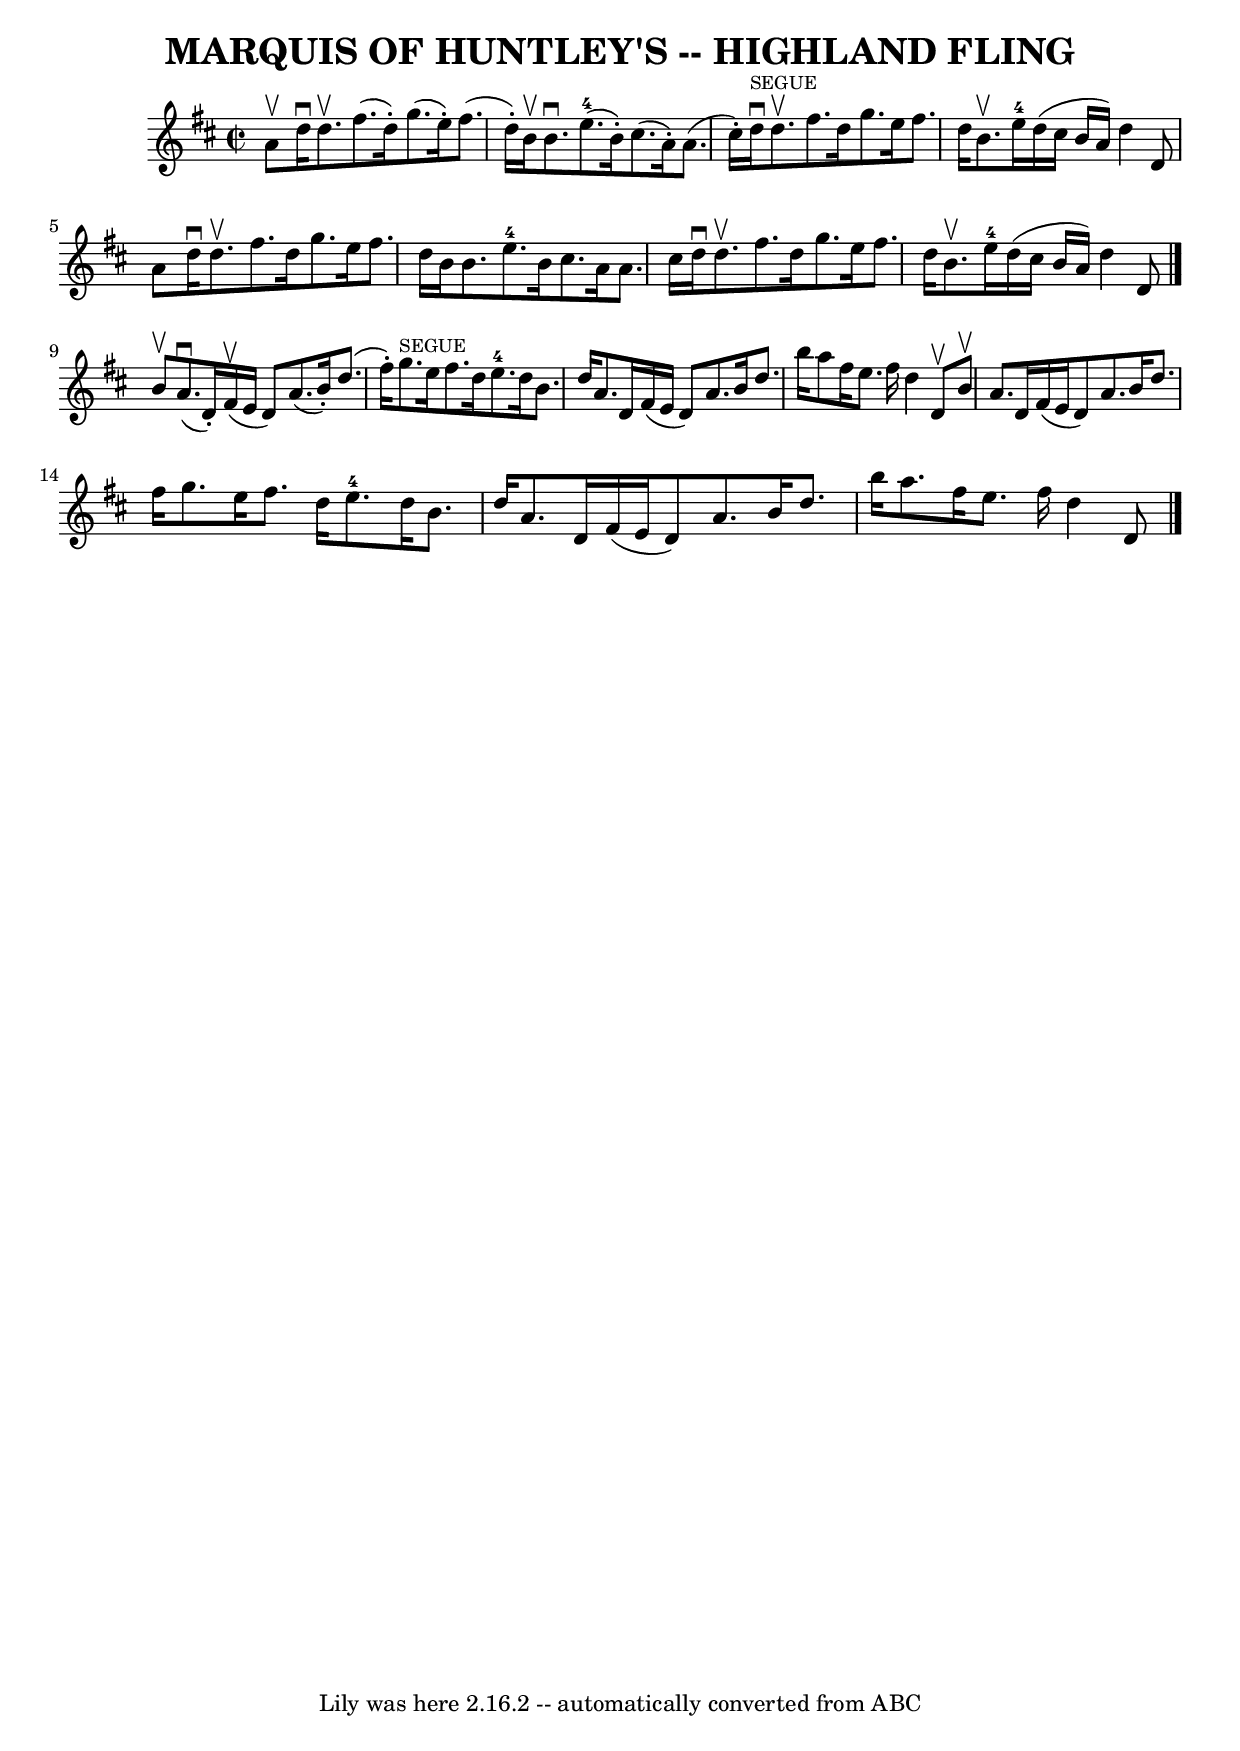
\version "2.16.2"
\include "Mammoth.ily"
\header {
  %% book = "Ryan's Mammoth Collection of Fiddle Tunes"
  crossRefNumber = "1"
  footnotes = "\\\\Can be used as a Strathspey"
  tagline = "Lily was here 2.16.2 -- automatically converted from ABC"
  title = "MARQUIS OF HUNTLEY'S -- HIGHLAND FLING"

}
voicedefault =  {


  \override Staff.TimeSignature #'style = #'C
  \time 2/2 
  \key d \major
  a'8^\upbow       |
  d''16^\downbow d''8.^\upbow fis''8. (d''16 -.) g''8. (e''16 -.) fis''8. (d''16 
  -.)   |
  b'16^\upbow b'8.^\downbow e''8.-4(b'16 -.)   
  cis''8. (a'16 -.) a'8. (cis''16 -.)       |
  d''16^\segue^\downbow d''8.^\upbow fis''8. d''16 g''8. e''16    
  fis''8. d''16    |
  b'8.^\upbow e''16-4 d''16 (cis''16    
  b'16 a'16) d''4 d'8 a'8    |
  |
  d''16^\downbow d''8.^\upbow fis''8. d''16 g''8. e''16 fis''8.    
  d''16    |
  b'16 b'8. e''8.-4 b'16 cis''8. a'16    
  a'8. cis''16    |
  d''16^\downbow d''8.^\upbow fis''8.    
  d''16 g''8. e''16 fis''8. d''16    |
  b'8.^\upbow e''16 
  -4 d''16 (cis''16 b'16 a'16) d''4 d'8    \bar "|." b'8^\upbow       |
  a'8. (^\downbow d'16 -.) fis'16 (^\upbow   
  e'16 d'8) a'8. (b'16 -.) d''8. (fis''16 -.)   |
  
  g''8.^\segue e''16 fis''8. d''16 e''8.-4 d''16 b'8.    
  d''16        |
  a'8. d'16 fis'16 (e'16 d'8) a'8.    
  b'16 d''8. b''16    |
  a''8 fis''16 e''8. fis''16    
  d''4 d'8^\upbow b'8^\upbow   |
  |
  a'8. d'16    
  fis'16 (e'16 d'8) a'8. b'16 d''8. fis''16    |
  
  g''8. e''16 fis''8. d''16 e''8.-4 d''16 b'8. d''16     
  |
  a'8. d'16 fis'16 (e'16 d'8) a'8. b'16    
  d''8. b''16    |
  a''8. fis''16 e''8. fis''16 d''4    
  d'8    \bar "|."   

}

\score{
  <<

    \context Staff="default"
    {
      \voicedefault 
      
    }

  >>
  \layout {
    
  }
  \midi {
  }

}
